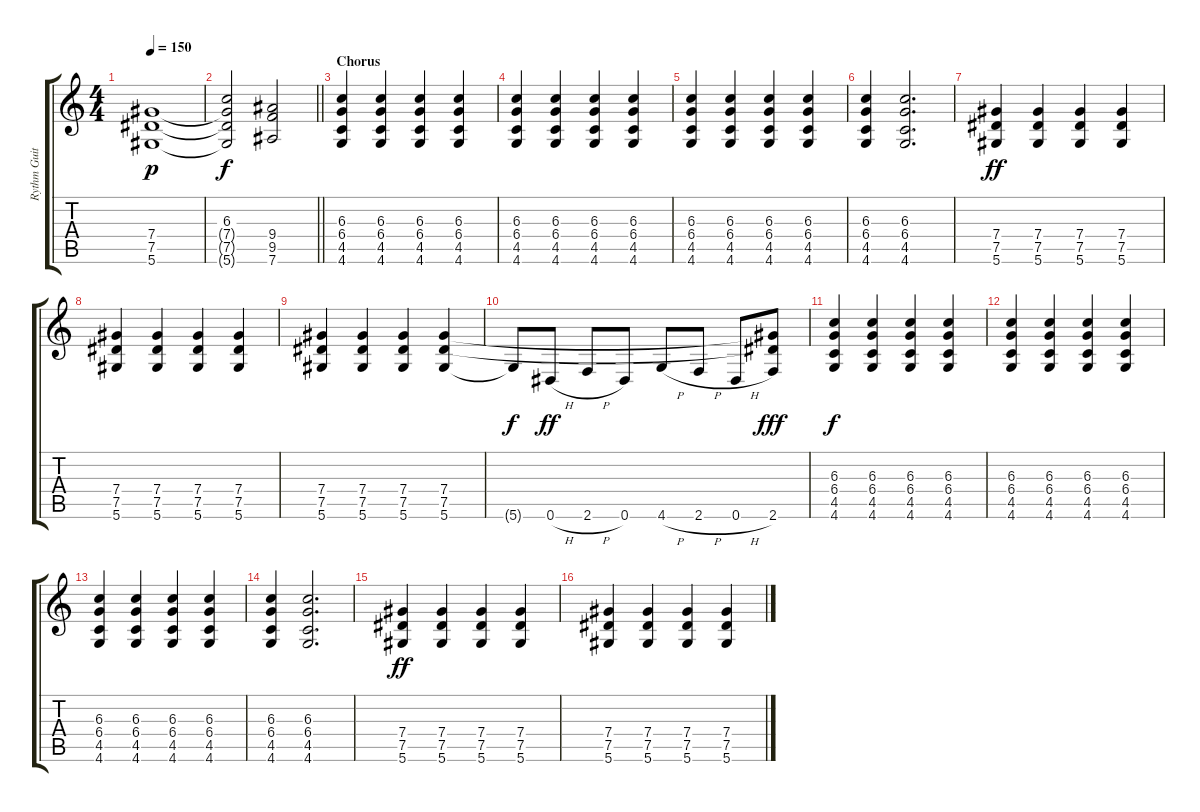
\track ("Rythm Guitar (Dallas Green)" "Rythm Guit") {instrument overdrivenguitar}
\staff {score tabs}
\tuning (Eb4 Bb3 Gb3 Db3 Ab2 Eb2) {hide}
\ts (4 4)
\tempo 150
\clef g2
\ks c
(7.4 7.5 5.6).1{dy p} |
\barLineRight lightlight
(6.3{t} 7.4{t} 7.5{t} 5.6{t}).2{dy f} (9.4 9.5 7.6).2 |
\section ("" "Chorus")
(6.3 6.4 4.5 4.6).4 (6.3 6.4 4.5 4.6).4 (6.3 6.4 4.5 4.6).4 (6.3 6.4 4.5 4.6).4 |
(6.3 6.4 4.5 4.6).4 (6.3 6.4 4.5 4.6).4 (6.3 6.4 4.5 4.6).4 (6.3 6.4 4.5 4.6).4 |
(6.3 6.4 4.5 4.6).4 (6.3 6.4 4.5 4.6).4 (6.3 6.4 4.5 4.6).4 (6.3 6.4 4.5 4.6).4 |
(6.3 6.4 4.5 4.6).4 (6.3 6.4 4.5 4.6).2{d} |
(7.4 7.5 5.6).4{dy ff} (7.4 7.5 5.6).4 (7.4 7.5 5.6).4 (7.4 7.5 5.6).4 |
(7.4 7.5 5.6).4 (7.4 7.5 5.6).4 (7.4 7.5 5.6).4 (7.4 7.5 5.6).4 |
(7.4 7.5 5.6).4 (7.4 7.5 5.6).4 (7.4 7.5 5.6).4 (7.4 7.5 5.6).4 |
5.6{t}.8{dy f} 0.6{h}.8{dy ff} 2.6{h}.8 0.6.8 4.6{h}.8 2.6{h}.8 0.6{h}.8 (7.4{t} 7.5{t} 2.6).8{dy fff} |
(6.3 6.4 4.5 4.6).4{dy f} (6.3 6.4 4.5 4.6).4 (6.3 6.4 4.5 4.6).4 (6.3 6.4 4.5 4.6).4 |
(6.3 6.4 4.5 4.6).4 (6.3 6.4 4.5 4.6).4 (6.3 6.4 4.5 4.6).4 (6.3 6.4 4.5 4.6).4 |
(6.3 6.4 4.5 4.6).4 (6.3 6.4 4.5 4.6).4 (6.3 6.4 4.5 4.6).4 (6.3 6.4 4.5 4.6).4 |
(6.3 6.4 4.5 4.6).4 (6.3 6.4 4.5 4.6).2{d} |
(7.4 7.5 5.6).4{dy ff} (7.4 7.5 5.6).4 (7.4 7.5 5.6).4 (7.4 7.5 5.6).4 |
(7.4 7.5 5.6).4 (7.4 7.5 5.6).4 (7.4 7.5 5.6).4 (7.4 7.5 5.6).4
